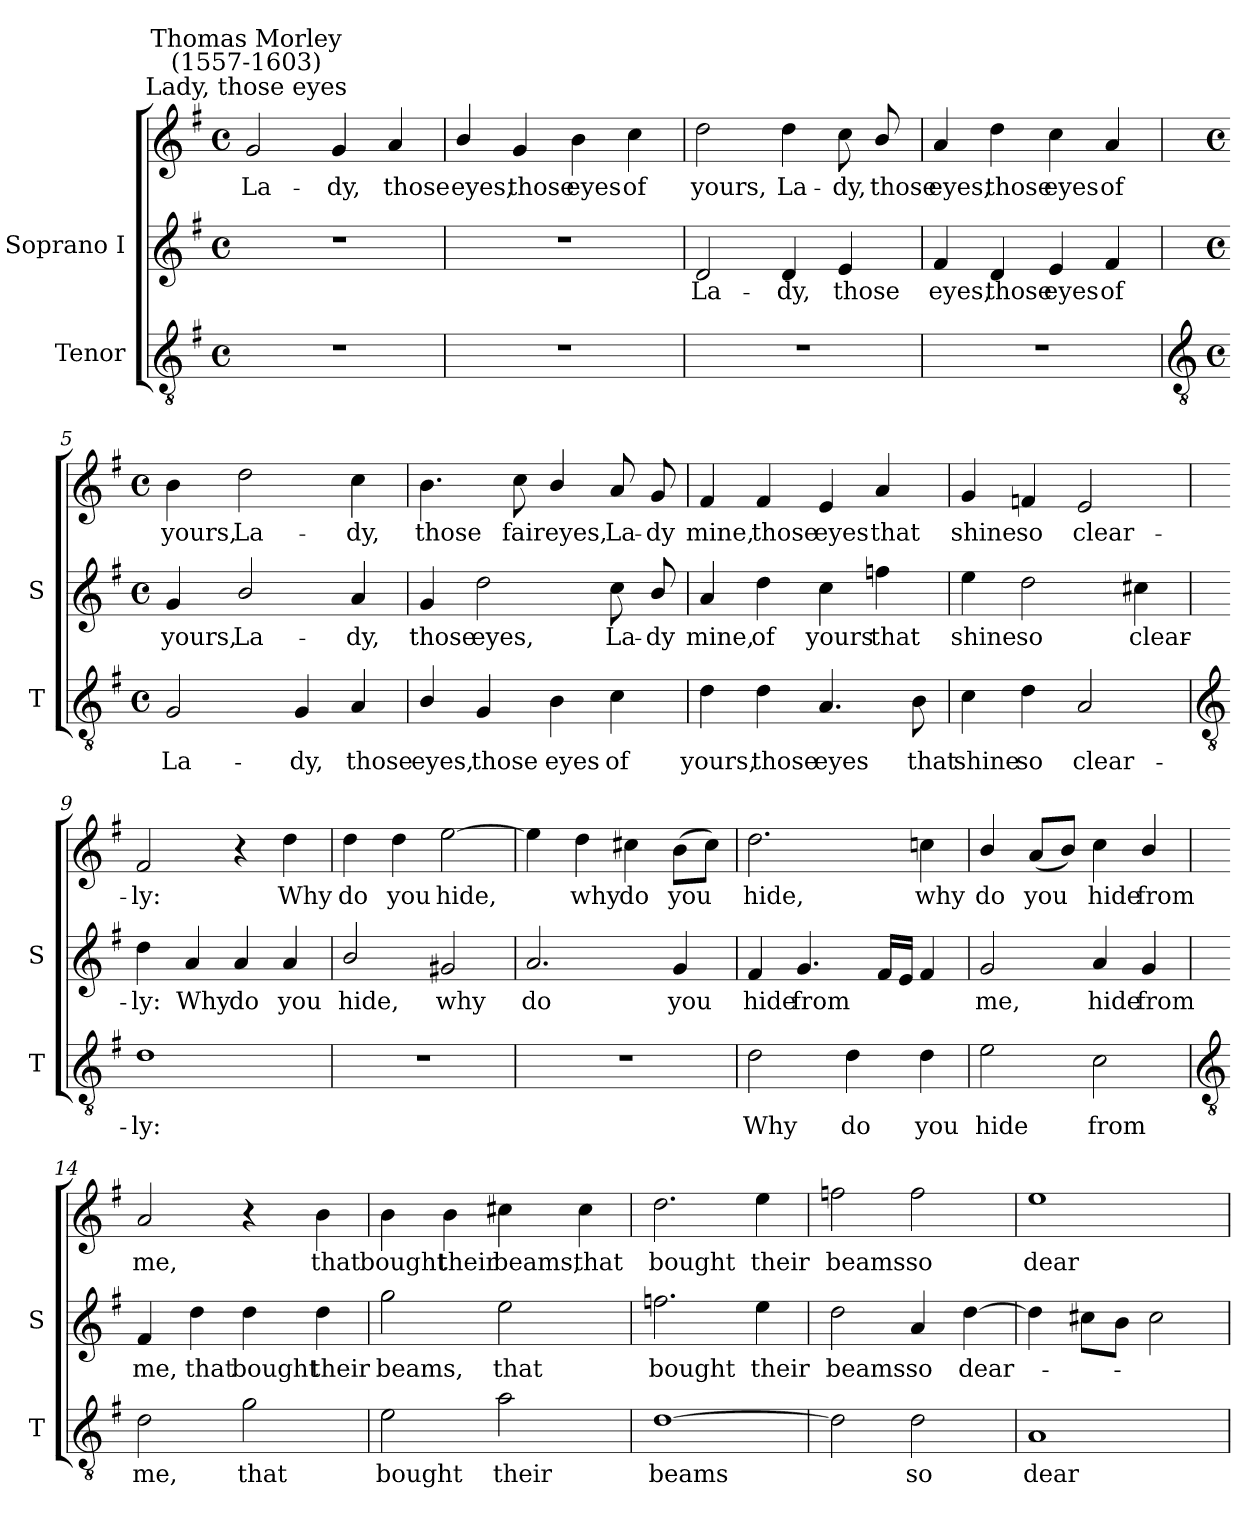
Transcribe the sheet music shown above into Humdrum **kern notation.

**kern	**text	**kern	**text	**kern	**text
*part2	*part2	*part1	*part1	*part1	*part1
*staff3	*staff3	*staff2	*staff2	*staff1	*staff1
*I"Tenor	*	*I"Soprano I	*	*	*
*I'T	*	*I'S	*	*	*
*clefGv2	*	*clefG2	*	*clefG2	*
*k[f#]	*	*k[f#]	*	*k[f#]	*
*G:	*	*G:	*	*G:	*
*M4/4	*	*M4/4	*	*M4/4	*
*met(c)	*	*met(c)	*	*met(c)	*
=1	=1	=1	=1	=1	=1
!	!	!	!	!LO:TX:a:cj:t=Lady, those eyes	!
!	!	!	!	!LO:TX:a:cj:t=Thomas Morley\n(1557-1603)	!
!	!	!	!	!	!LO:LY:b
1r	.	1r	.	2g	La-
!	!	!	!	!	!LO:LY:b
.	.	.	.	4g	-dy,
!	!	!	!	!	!LO:LY:b
.	.	.	.	4a	those
=2	=2	=2	=2	=2	=2
!	!	!	!	!	!LO:LY:b
1r	.	1r	.	4b/	eyes,
!	!	!	!	!	!LO:LY:b
.	.	.	.	4g	those
!	!	!	!	!	!LO:LY:b
.	.	.	.	4b	eyes
!	!	!	!	!	!LO:LY:b
.	.	.	.	4cc	of
=3	=3	=3	=3	=3	=3
!	!	!	!LO:LY:b	!	!LO:LY:b
1r	.	2d	La-	2dd	yours,
!	!	!	!LO:LY:b	!	!LO:LY:b
.	.	4d	-dy,	4dd	La-
!	!	!	!LO:LY:b	!	!LO:LY:b
.	.	4e	those	8cc	-dy,
!	!	!	!	!	!LO:LY:b
.	.	.	.	8b/	those
=4	=4	=4	=4	=4	=4
!	!	!	!LO:LY:b	!	!LO:LY:b
1r	.	4f#	eyes,	4a	eyes,
!	!	!	!LO:LY:b	!	!LO:LY:b
.	.	4d	those	4dd	those
!	!	!	!LO:LY:b	!	!LO:LY:b
.	.	4e	eyes	4cc	eyes
!	!	!	!LO:LY:b	!	!LO:LY:b
.	.	4f#	of	4a	of
!!LO:LB:g=z
=5	=5	=5	=5	=5	=5
*clefGv2	*	*	*	*	*
*M4/4	*	*M4/4	*	*M4/4	*
*met(c)	*	*met(c)	*	*met(c)	*
!	!LO:LY:b	!	!LO:LY:b	!	!LO:LY:b
2G	La-	4g	yours,	4b	yours,
!	!	!	!LO:LY:b	!	!LO:LY:b
.	.	2b/	La-	2dd	La-
!	!LO:LY:b	!	!	!	!
4G	-dy,	.	.	.	.
!	!LO:LY:b	!	!LO:LY:b	!	!LO:LY:b
4A	those	4a	-dy,	4cc	-dy,
=6	=6	=6	=6	=6	=6
!	!LO:LY:b	!	!LO:LY:b	!	!LO:LY:b
4B/	eyes,	4g	those	4.b	those
!	!LO:LY:b	!	!LO:LY:b	!	!
4G	those	2dd	eyes,	.	.
!	!	!	!	!	!LO:LY:b
.	.	.	.	8cc	fair
!	!LO:LY:b	!	!	!	!LO:LY:b
4B	eyes	.	.	4b/	eyes,
!	!LO:LY:b	!	!LO:LY:b	!	!LO:LY:b
4c	of	8cc	La-	8a	La-
!	!	!	!LO:LY:b	!	!LO:LY:b
.	.	8b/	-dy	8g	-dy
=7	=7	=7	=7	=7	=7
!	!LO:LY:b	!	!LO:LY:b	!	!LO:LY:b
4d	yours,	4a	mine,	4f#	mine,
!	!LO:LY:b	!	!LO:LY:b	!	!LO:LY:b
4d	those	4dd	of	4f#	those
!	!LO:LY:b	!	!LO:LY:b	!	!LO:LY:b
4.A	eyes	4cc	yours	4e	eyes
!	!	!	!LO:LY:b	!	!LO:LY:b
.	.	4ffn	that	4a	that
!	!LO:LY:b	!	!	!	!
8B	that	.	.	.	.
=8	=8	=8	=8	=8	=8
!	!LO:LY:b	!	!LO:LY:b	!	!LO:LY:b
4c	shine	4ee	-shine	4g	shine
!	!LO:LY:b	!	!LO:LY:b	!	!LO:LY:b
4d	so	2dd	so	4fn	so
!	!LO:LY:b	!	!	!	!LO:LY:b
2A	clear-	.	.	2e	clear-
!	!	!	!LO:LY:b	!	!
.	.	4cc#X	clear-	.	.
!!LO:LB:g=z
=9	=9	=9	=9	=9	=9
*clefGv2	*	*	*	*	*
!	!LO:LY:b	!	!LO:LY:b	!	!LO:LY:b
1d	-ly:	4dd	ly:	2f#	-ly:
!	!	!	!LO:LY:b	!	!
.	.	4a	Why	.	.
!	!	!	!LO:LY:b	!	!
.	.	4a	do	4r	.
!	!	!	!LO:LY:b	!	!LO:LY:b
.	.	4a	you	4dd	Why
=10	=10	=10	=10	=10	=10
!	!	!	!LO:LY:b	!	!LO:LY:b
1r	.	2b/	hide,	4dd	do
!	!	!	!	!	!LO:LY:b
.	.	.	.	4dd	you
!	!	!	!LO:LY:b	!	!LO:LY:b
.	.	2g#X	why	[2ee	hide,
=11	=11	=11	=11	=11	=11
!	!	!	!LO:LY:b	!	!
1r	.	2.a	do	4ee]	.
!	!	!	!	!	!LO:LY:b
.	.	.	.	4dd	why
!	!	!	!	!	!LO:LY:b
.	.	.	.	4cc#X	do
!	!	!	!LO:LY:b	!	!LO:LY:b
.	.	4g	you	(>8bL	you
.	.	.	.	8cc#J)	.
=12	=12	=12	=12	=12	=12
!	!LO:LY:b	!	!LO:LY:b	!	!LO:LY:b
2d	Why	4f#	hide	2.dd	hide,
!	!	!	!LO:LY:b	!	!
.	.	4.g	from	.	.
!	!LO:LY:b	!	!	!	!
4d	do	.	.	.	.
.	.	16f#LL	.	.	.
.	.	16eJJ	.	.	.
!	!LO:LY:b	!	!	!	!LO:LY:b
4d	you	4f#	.	4ccn	why
=13	=13	=13	=13	=13	=13
!	!LO:LY:b	!	!LO:LY:b	!	!LO:LY:b
2e	hide	2g	me,	4b/	do
!	!	!	!	!	!LO:LY:b
.	.	.	.	(<8aL	you
.	.	.	.	8bJ)	.
!	!LO:LY:b	!	!LO:LY:b	!	!LO:LY:b
2c	from	4a	hide	4cc	hide
!	!	!	!LO:LY:b	!	!LO:LY:b
.	.	4g	from	4b/	from
!!LO:LB:g=z
=14	=14	=14	=14	=14	=14
*clefGv2	*	*	*	*	*
!	!LO:LY:b	!	!LO:LY:b	!	!LO:LY:b
2d	me,	4f#	me,	2a	me,
!	!	!	!LO:LY:b	!	!
.	.	4dd	that	.	.
!	!LO:LY:b	!	!LO:LY:b	!	!
2g	that	4dd	bought	4r	.
!	!	!	!LO:LY:b	!	!LO:LY:b
.	.	4dd	their	4b	that
=15	=15	=15	=15	=15	=15
!	!LO:LY:b	!	!LO:LY:b	!	!LO:LY:b
2e	bought	2gg	beams,	4b	bought
!	!	!	!	!	!LO:LY:b
.	.	.	.	4b	their
!	!LO:LY:b	!	!LO:LY:b	!	!LO:LY:b
2a	their	2ee	that	4cc#X	beams,
!	!	!	!	!	!LO:LY:b
.	.	.	.	4cc#	that
=16	=16	=16	=16	=16	=16
!	!LO:LY:b	!	!LO:LY:b	!	!LO:LY:b
[1d	beams	2.ffn	bought	2.dd	bought
!	!	!	!LO:LY:b	!	!LO:LY:b
.	.	4ee	their	4ee	their
=17	=17	=17	=17	=17	=17
!	!	!	!LO:LY:b	!	!LO:LY:b
2d]	.	2dd	beams	2ffn	beams
!	!LO:LY:b	!	!LO:LY:b	!	!LO:LY:b
2d	so	4a	so	2ff	so
!	!	!	!LO:LY:b	!	!
.	.	[4dd	dear-	.	.
=18	=18	=18	=18	=18	=18
!	!LO:LY:b	!	!	!	!LO:LY:b
1A	dear-	4dd]	.	1ee	dear-
.	.	8cc#XL	.	.	.
.	.	8bJ	.	.	.
.	.	2cc#	.	.	.
=	=	=	=	=	=
*-	*-	*-	*-	*-	*-
